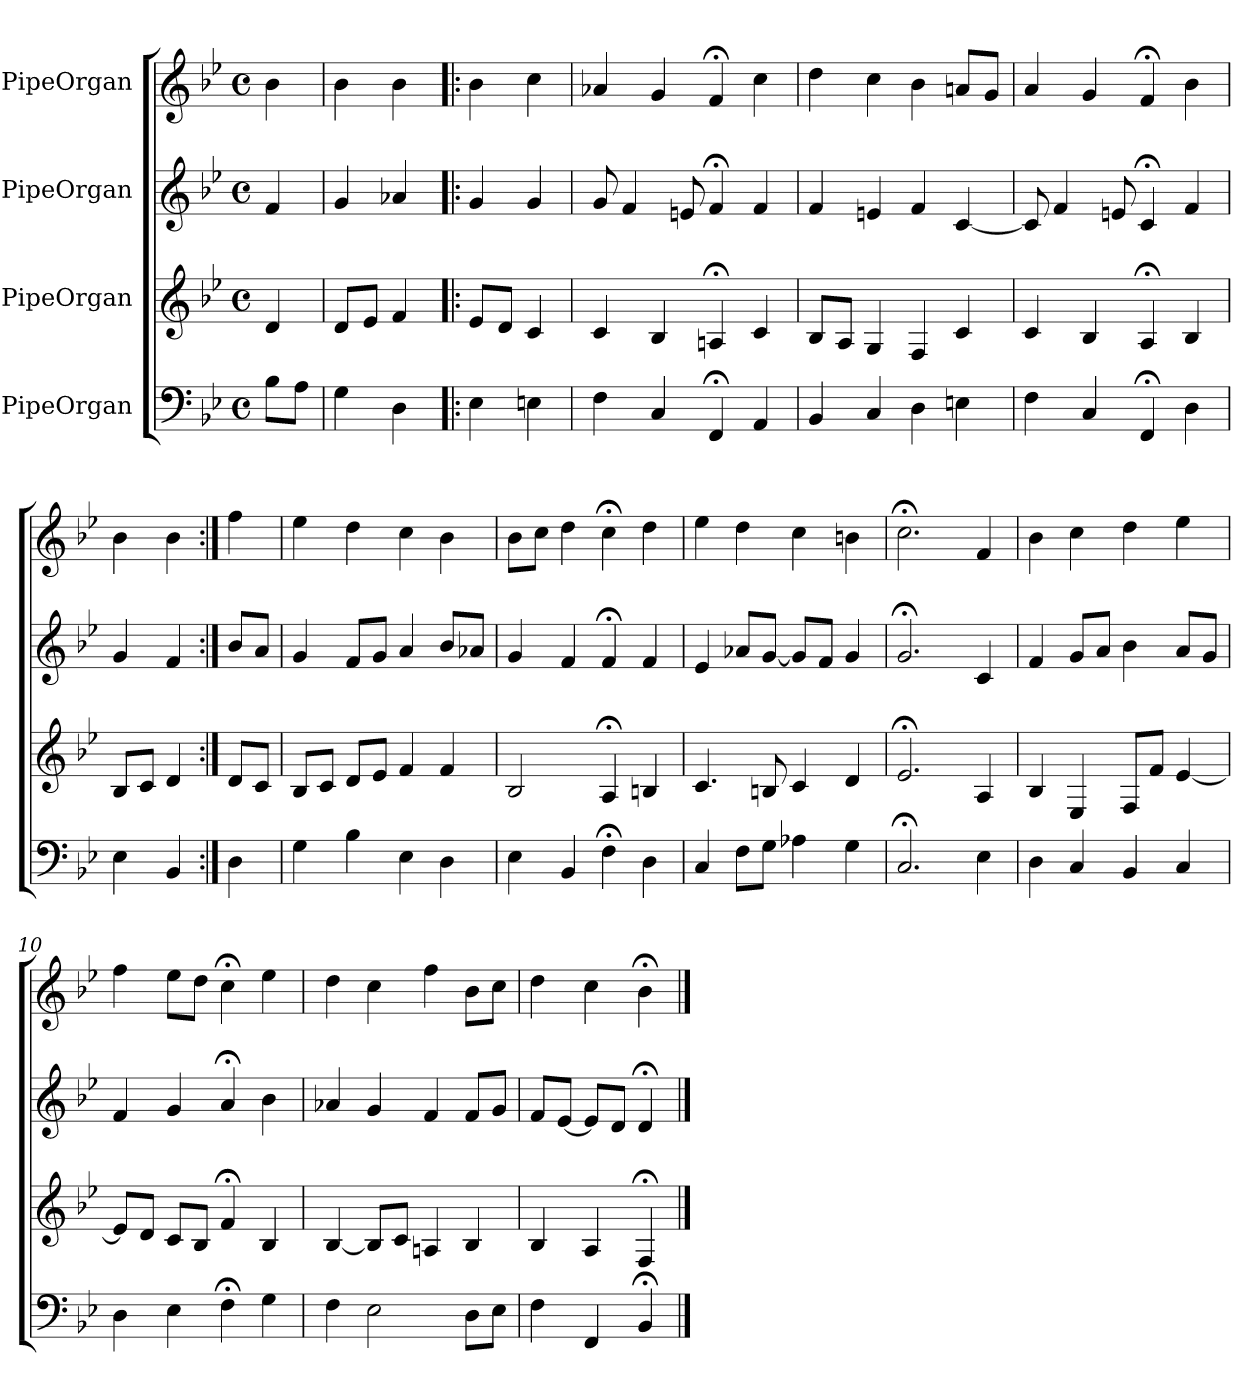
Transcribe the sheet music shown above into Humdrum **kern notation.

**kern	**kern	**kern	**kern
*part4	*part3	*part2	*part1
*staff4	*staff3	*staff2	*staff1
*I"PipeOrgan	*I"PipeOrgan	*I"PipeOrgan	*I"PipeOrgan
*k[b-e-]	*k[b-e-]	*k[b-e-]	*k[b-e-]
*B-:	*B-:	*B-:	*B-:
*M4/4	*M4/4	*M4/4	*M4/4
*met(c)	*met(c)	*met(c)	*met(c)
*MM60	*MM60	*MM60	*MM60
=	=	=	=
8B-L	4d	4f	4b-
8AJ	.	.	.
=1	=1	=1	=1
4G	8dL	4g	4b-
.	8e-J	.	.
4D	4f	4a-X	4b-
=!|:	=!|:	=!|:	=!|:
4E-	8e-L	4g	4b-
.	8dJ	.	.
4En	4c	4g	4cc
=2	=2	=2	=2
4F	4c	8g	4a-X
.	.	4f	.
4C	4B-	.	4g
.	.	8en	.
4FF;<	4An;<	4f;<	4f;<
4AA	4c	4f	4cc
=3	=3	=3	=3
4BB-	8B-L	4f	4dd
.	8AJ	.	.
4C	4G	4en	4cc
4D	4F	4f	4b-
4En	4c	[4c	8anL
.	.	.	8gJ
=4	=4	=4	=4
4F	4c	8c]	4a
.	.	4f	.
4C	4B-	.	4g
.	.	8en	.
4FF;<	4A;<	4c;<	4f;<
4D	4B-	4f	4b-
=1	=1	=1	=1
4E-	8B-L	4g	4b-
.	8cJ	.	.
4BB-	4d	4f	4b-
=:|!	=:|!	=:|!	=:|!
4D	8dL	8b-L	4ff
.	8cJ	8aJ	.
=5	=5	=5	=5
4G	8B-L	4g	4ee-
.	8cJ	.	.
4B-	8dL	8fL	4dd
.	8e-J	8gJ	.
4E-	4f	4a	4cc
4D	4f	8b-L	4b-
.	.	8a-XJ	.
=6	=6	=6	=6
4E-	2B-	4g	8b-L
.	.	.	8ccJ
4BB-	.	4f	4dd
4F;<	4A;<	4f;<	4cc;<
4D	4Bn	4f	4dd
=7	=7	=7	=7
4C	4.c	4e-	4ee-
8FL	.	8a-XL	4dd
8GJ	8Bn	[8gJ	.
4A-X	4c	8gL]	4cc
.	.	8fJ	.
4G	4d	4g	4bn
=8	=8	=8	=8
2.C;<	2.e-;<	2.g;<	2.cc;<
4E-	4A	4c	4f
=9	=9	=9	=9
4D	4B-	4f	4b-
4C	4E-	8gL	4cc
.	.	8aJ	.
4BB-	8FL	4b-	4dd
.	8fJ	.	.
4C	[4e-	8aL	4ee-
.	.	8gJ	.
=10	=10	=10	=10
4D	8e-L]	4f	4ff
.	8dJ	.	.
4E-	8cL	4g	8ee-L
.	8B-J	.	8ddJ
4F;<	4f;<	4a;<	4cc;<
4G	4B-	4b-	4ee-
=11	=11	=11	=11
4F	[4B-	4a-X	4dd
2E-	8B-L]	4g	4cc
.	8cJ	.	.
.	4An	4f	4ff
8DL	4B-	8fL	8b-L
8E-J	.	8gJ	8ccJ
=12	=12	=12	=12
4F	4B-	8fL	4dd
.	.	[8e-J	.
4FF	4A	8e-L]	4cc
.	.	8dJ	.
4BB-;<	4F;<	4d;<	4b-;<
==	==	==	==
*-	*-	*-	*-
